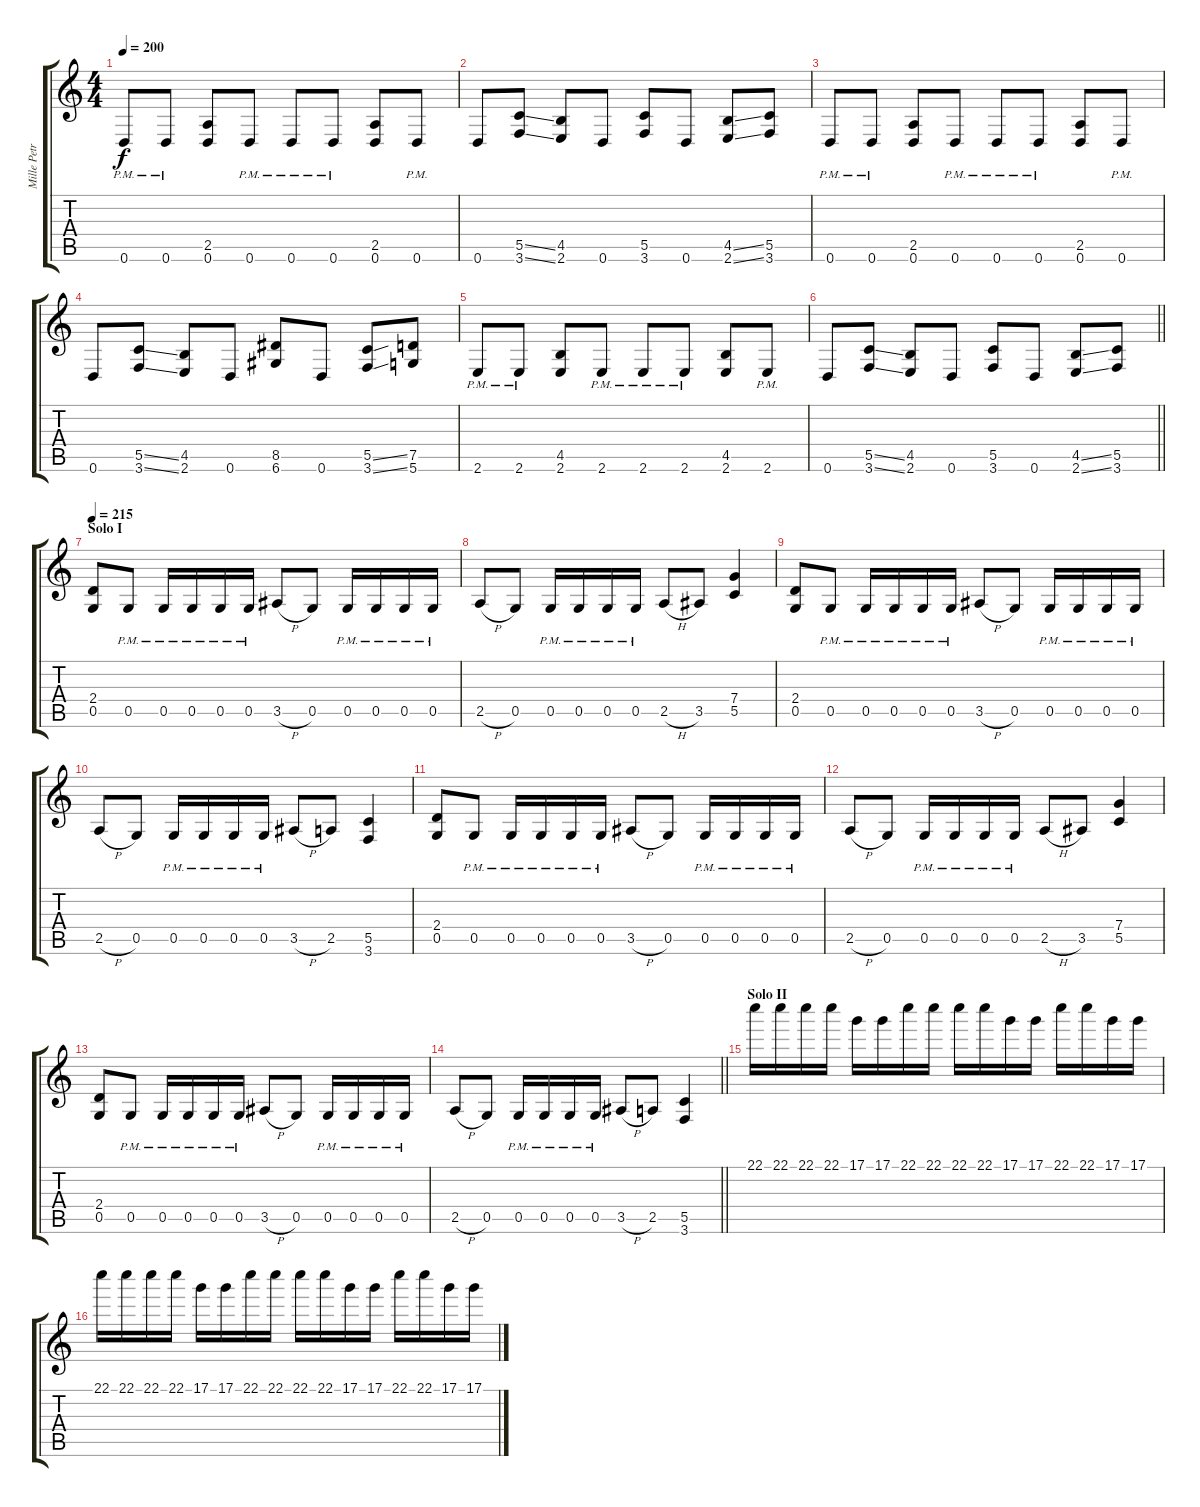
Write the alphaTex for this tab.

\track ("Mille Petrozza" "Mille Petr") {instrument distortionguitar}
\staff {score tabs}
\tuning (D4 A3 F3 C3 G2 D2) {hide}
\ts (4 4)
\tempo 200
\clef g2
\ks c
0.6{pm}.8{dy f} 0.6{pm}.8 (2.5 0.6).8 0.6{pm}.8 0.6{pm}.8 0.6{pm}.8 (2.5 0.6).8 0.6{pm}.8 |
0.6.8 (5.5{ss} 3.6{ss}).8 (4.5 2.6).8 0.6.8 (5.5 3.6).8 0.6.8 (4.5{ss} 2.6{ss}).8 (5.5 3.6).8 |
0.6{pm}.8 0.6{pm}.8 (2.5 0.6).8 0.6{pm}.8 0.6{pm}.8 0.6{pm}.8 (2.5 0.6).8 0.6{pm}.8 |
0.6.8 (5.5{ss} 3.6{ss}).8 (4.5 2.6).8 0.6.8 (8.5 6.6).8 0.6.8 (5.5{ss} 3.6{ss}).8 (7.5 5.6).8 |
2.6{pm}.8 2.6{pm}.8 (4.5 2.6).8 2.6{pm}.8 2.6{pm}.8 2.6{pm}.8 (4.5 2.6).8 2.6{pm}.8 |
\barLineRight lightlight
0.6.8 (5.5{ss} 3.6{ss}).8 (4.5 2.6).8 0.6.8 (5.5 3.6).8 0.6.8 (4.5{ss} 2.6{ss}).8 (5.5 3.6).8 |
\section ("" "Solo I")
\tempo 215
(2.4 0.5).8{volume 11} 0.5{pm}.8 0.5{pm}.16 0.5{pm}.16 0.5{pm}.16 0.5{pm}.16 3.5{h}.8 0.5.8 0.5{pm}.16 0.5{pm}.16 0.5{pm}.16 0.5{pm}.16 |
2.5{h}.8 0.5.8 0.5{pm}.16 0.5{pm}.16 0.5{pm}.16 0.5{pm}.16 2.5{h}.8 3.5.8 (7.4 5.5).4 |
(2.4 0.5).8 0.5{pm}.8 0.5{pm}.16 0.5{pm}.16 0.5{pm}.16 0.5{pm}.16 3.5{h}.8 0.5.8 0.5{pm}.16 0.5{pm}.16 0.5{pm}.16 0.5{pm}.16 |
2.5{h}.8 0.5.8 0.5{pm}.16 0.5{pm}.16 0.5{pm}.16 0.5{pm}.16 3.5{h}.8 2.5.8 (5.5 3.6).4 |
(2.4 0.5).8 0.5{pm}.8 0.5{pm}.16 0.5{pm}.16 0.5{pm}.16 0.5{pm}.16 3.5{h}.8 0.5.8 0.5{pm}.16 0.5{pm}.16 0.5{pm}.16 0.5{pm}.16 |
2.5{h}.8 0.5.8 0.5{pm}.16 0.5{pm}.16 0.5{pm}.16 0.5{pm}.16 2.5{h}.8 3.5.8 (7.4 5.5).4 |
(2.4 0.5).8 0.5{pm}.8 0.5{pm}.16 0.5{pm}.16 0.5{pm}.16 0.5{pm}.16 3.5{h}.8 0.5.8 0.5{pm}.16 0.5{pm}.16 0.5{pm}.16 0.5{pm}.16 |
\barLineRight lightlight
2.5{h}.8 0.5.8 0.5{pm}.16 0.5{pm}.16 0.5{pm}.16 0.5{pm}.16 3.5{h}.8 2.5.8 (5.5 3.6).4 |
\section ("" "Solo II")
22.1.16{volume 13} 22.1.16 22.1.16 22.1.16 17.1.16 17.1.16 22.1.16 22.1.16 22.1.16 22.1.16 17.1.16 17.1.16 22.1.16 22.1.16 17.1.16 17.1.16 |
22.1.16 22.1.16 22.1.16 22.1.16 17.1.16 17.1.16 22.1.16 22.1.16 22.1.16 22.1.16 17.1.16 17.1.16 22.1.16 22.1.16 17.1.16 17.1.16
